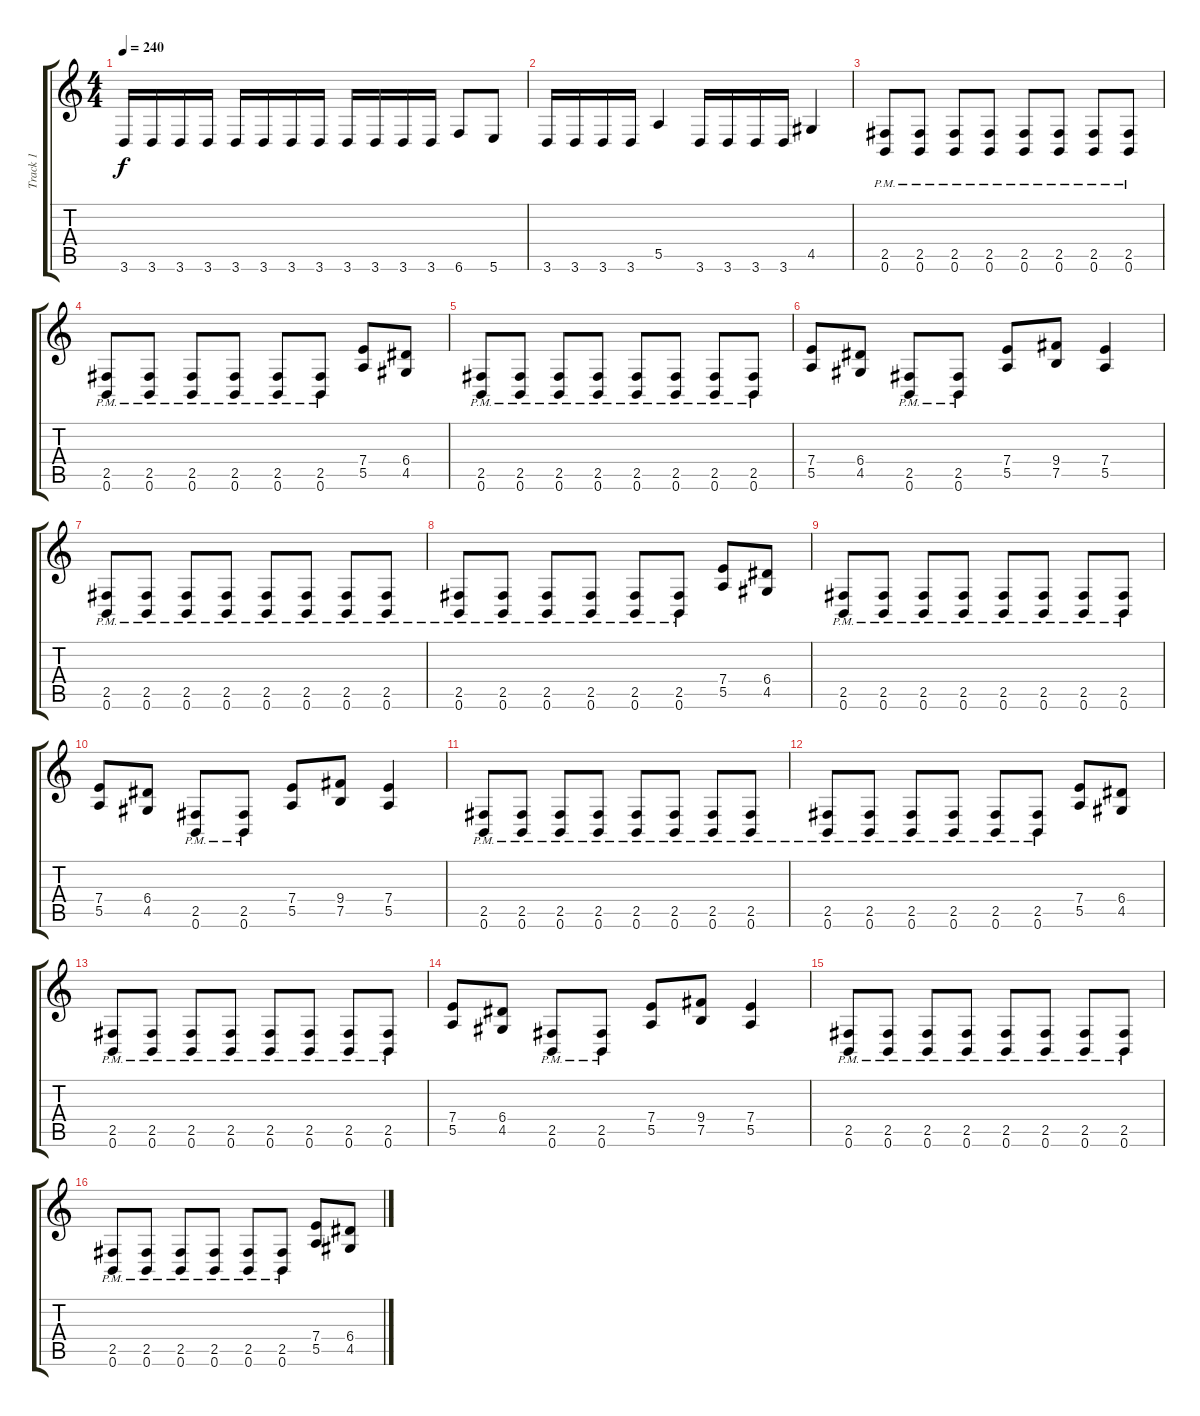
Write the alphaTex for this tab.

\track ("Track 1" "Track 1") {instrument distortionguitar}
\staff {score tabs}
\tuning (B3 Gb3 D3 A2 E2 B1) {hide}
\ts (4 4)
\tempo 240
\clef g2
\ks c
3.6.16{dy f} 3.6.16 3.6.16 3.6.16 3.6.16 3.6.16 3.6.16 3.6.16 3.6.16 3.6.16 3.6.16 3.6.16 6.6.8 5.6.8 |
3.6.16 3.6.16 3.6.16 3.6.16 5.5.4 3.6.16 3.6.16 3.6.16 3.6.16 4.5.4 |
(2.5{pm} 0.6{pm}).8 (2.5{pm} 0.6{pm}).8 (2.5{pm} 0.6{pm}).8 (2.5{pm} 0.6{pm}).8 (2.5{pm} 0.6{pm}).8 (2.5{pm} 0.6{pm}).8 (2.5{pm} 0.6{pm}).8 (2.5{pm} 0.6{pm}).8 |
(2.5{pm} 0.6{pm}).8 (2.5{pm} 0.6{pm}).8 (2.5{pm} 0.6{pm}).8 (2.5{pm} 0.6{pm}).8 (2.5{pm} 0.6{pm}).8 (2.5{pm} 0.6{pm}).8 (7.4 5.5).8 (6.4 4.5).8 |
(2.5{pm} 0.6{pm}).8 (2.5{pm} 0.6{pm}).8 (2.5{pm} 0.6{pm}).8 (2.5{pm} 0.6{pm}).8 (2.5{pm} 0.6{pm}).8 (2.5{pm} 0.6{pm}).8 (2.5{pm} 0.6{pm}).8 (2.5{pm} 0.6{pm}).8 |
(7.4 5.5).8 (6.4 4.5).8 (2.5{pm} 0.6{pm}).8 (2.5{pm} 0.6{pm}).8 (7.4 5.5).8 (9.4 7.5).8 (7.4 5.5).4 |
(2.5{pm} 0.6{pm}).8 (2.5{pm} 0.6{pm}).8 (2.5{pm} 0.6{pm}).8 (2.5{pm} 0.6{pm}).8 (2.5{pm} 0.6{pm}).8 (2.5{pm} 0.6{pm}).8 (2.5{pm} 0.6{pm}).8 (2.5{pm} 0.6{pm}).8 |
(2.5{pm} 0.6{pm}).8 (2.5{pm} 0.6{pm}).8 (2.5{pm} 0.6{pm}).8 (2.5{pm} 0.6{pm}).8 (2.5{pm} 0.6{pm}).8 (2.5{pm} 0.6{pm}).8 (7.4 5.5).8 (6.4 4.5).8 |
(2.5{pm} 0.6{pm}).8 (2.5{pm} 0.6{pm}).8 (2.5{pm} 0.6{pm}).8 (2.5{pm} 0.6{pm}).8 (2.5{pm} 0.6{pm}).8 (2.5{pm} 0.6{pm}).8 (2.5{pm} 0.6{pm}).8 (2.5{pm} 0.6{pm}).8 |
(7.4 5.5).8 (6.4 4.5).8 (2.5{pm} 0.6{pm}).8 (2.5{pm} 0.6{pm}).8 (7.4 5.5).8 (9.4 7.5).8 (7.4 5.5).4 |
(2.5{pm} 0.6{pm}).8 (2.5{pm} 0.6{pm}).8 (2.5{pm} 0.6{pm}).8 (2.5{pm} 0.6{pm}).8 (2.5{pm} 0.6{pm}).8 (2.5{pm} 0.6{pm}).8 (2.5{pm} 0.6{pm}).8 (2.5{pm} 0.6{pm}).8 |
(2.5{pm} 0.6{pm}).8 (2.5{pm} 0.6{pm}).8 (2.5{pm} 0.6{pm}).8 (2.5{pm} 0.6{pm}).8 (2.5{pm} 0.6{pm}).8 (2.5{pm} 0.6{pm}).8 (7.4 5.5).8 (6.4 4.5).8 |
(2.5{pm} 0.6{pm}).8 (2.5{pm} 0.6{pm}).8 (2.5{pm} 0.6{pm}).8 (2.5{pm} 0.6{pm}).8 (2.5{pm} 0.6{pm}).8 (2.5{pm} 0.6{pm}).8 (2.5{pm} 0.6{pm}).8 (2.5{pm} 0.6{pm}).8 |
(7.4 5.5).8 (6.4 4.5).8 (2.5{pm} 0.6{pm}).8 (2.5{pm} 0.6{pm}).8 (7.4 5.5).8 (9.4 7.5).8 (7.4 5.5).4 |
(2.5{pm} 0.6{pm}).8 (2.5{pm} 0.6{pm}).8 (2.5{pm} 0.6{pm}).8 (2.5{pm} 0.6{pm}).8 (2.5{pm} 0.6{pm}).8 (2.5{pm} 0.6{pm}).8 (2.5{pm} 0.6{pm}).8 (2.5{pm} 0.6{pm}).8 |
(2.5{pm} 0.6{pm}).8 (2.5{pm} 0.6{pm}).8 (2.5{pm} 0.6{pm}).8 (2.5{pm} 0.6{pm}).8 (2.5{pm} 0.6{pm}).8 (2.5{pm} 0.6{pm}).8 (7.4 5.5).8 (6.4 4.5).8
